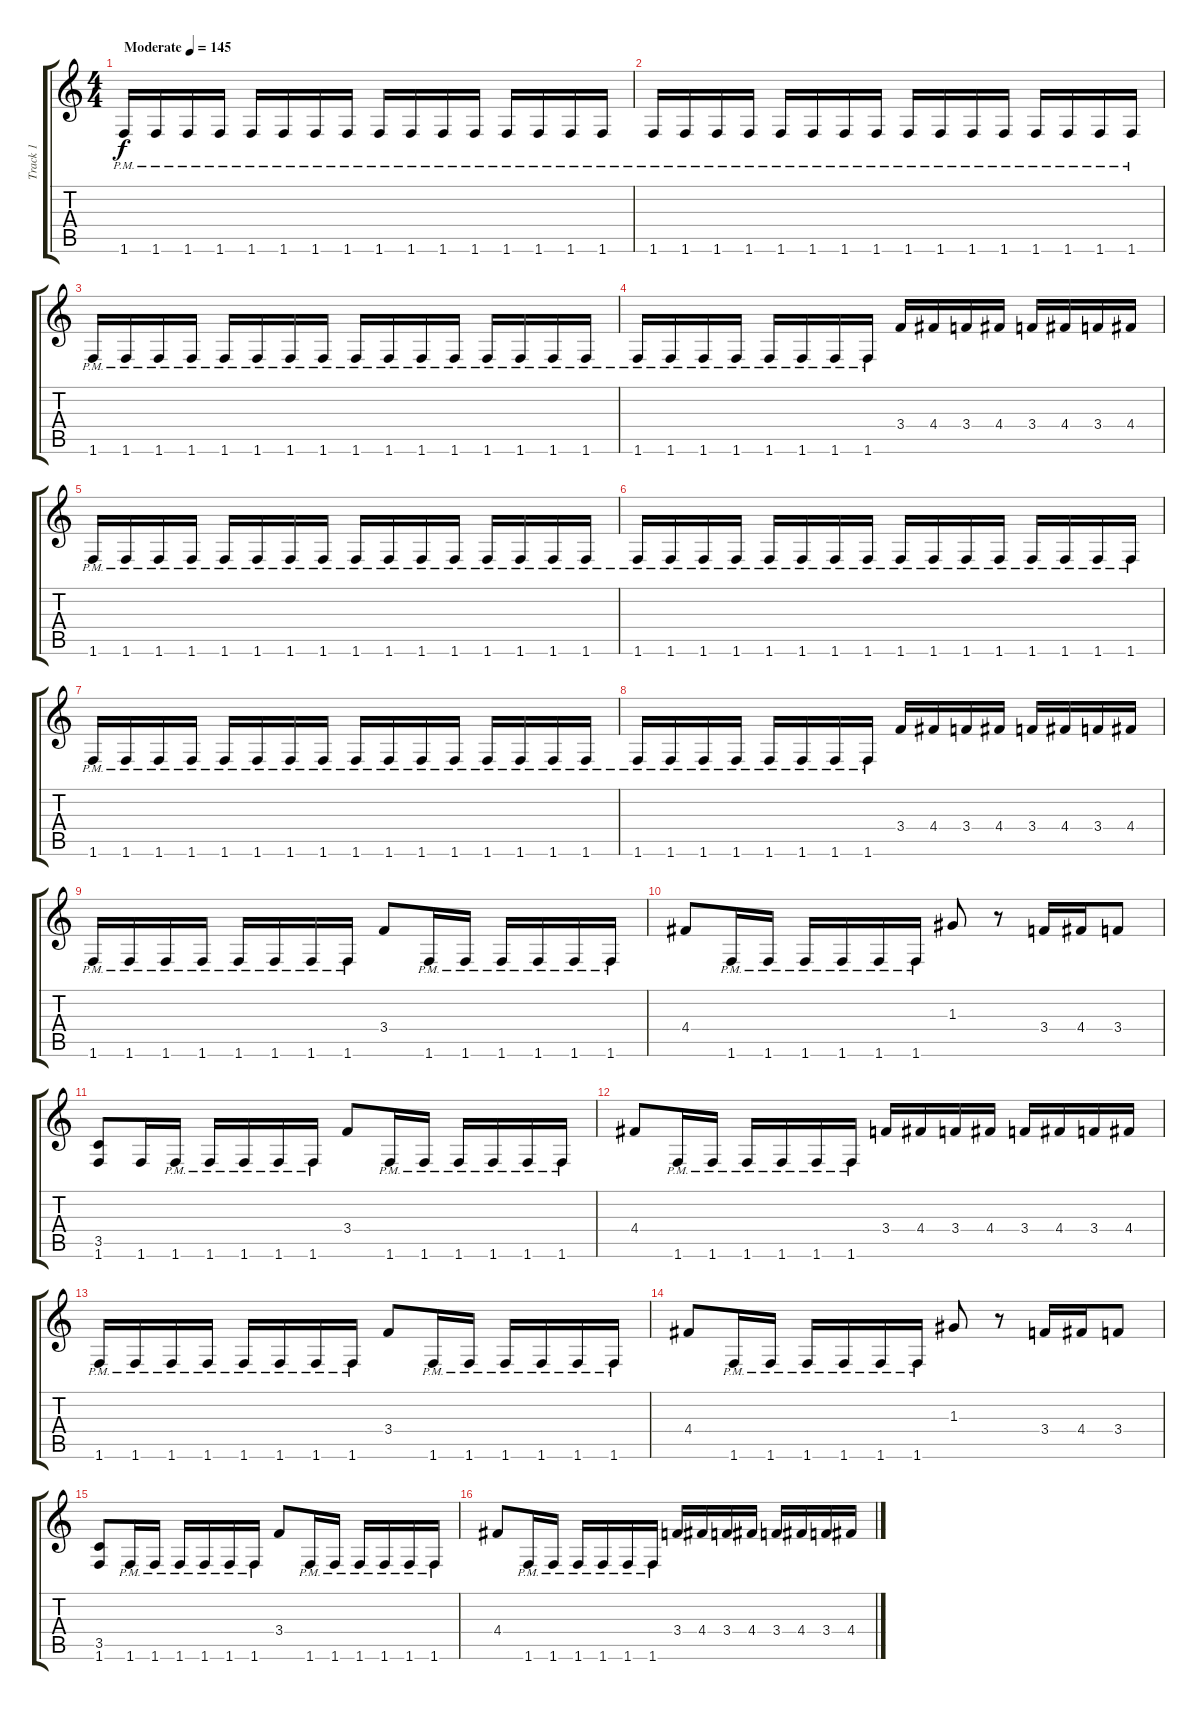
\track ("Track 1" "Track 1") {instrument distortionguitar}
\staff {score tabs}
\tuning (E4 B3 G3 D3 A2 E2) {hide}
\ts (4 4)
\tempo (145 "Moderate")
\clef g2
\ks c
1.6{pm}.16{dy f instrument distortionguitar} 1.6{pm}.16 1.6{pm}.16 1.6{pm}.16 1.6{pm}.16 1.6{pm}.16 1.6{pm}.16 1.6{pm}.16 1.6{pm}.16 1.6{pm}.16 1.6{pm}.16 1.6{pm}.16 1.6{pm}.16 1.6{pm}.16 1.6{pm}.16 1.6{pm}.16 |
1.6{pm}.16 1.6{pm}.16 1.6{pm}.16 1.6{pm}.16 1.6{pm}.16 1.6{pm}.16 1.6{pm}.16 1.6{pm}.16 1.6{pm}.16 1.6{pm}.16 1.6{pm}.16 1.6{pm}.16 1.6{pm}.16 1.6{pm}.16 1.6{pm}.16 1.6{pm}.16 |
1.6{pm}.16 1.6{pm}.16 1.6{pm}.16 1.6{pm}.16 1.6{pm}.16 1.6{pm}.16 1.6{pm}.16 1.6{pm}.16 1.6{pm}.16 1.6{pm}.16 1.6{pm}.16 1.6{pm}.16 1.6{pm}.16 1.6{pm}.16 1.6{pm}.16 1.6{pm}.16 |
1.6{pm}.16 1.6{pm}.16 1.6{pm}.16 1.6{pm}.16 1.6{pm}.16 1.6{pm}.16 1.6{pm}.16 1.6{pm}.16 3.4.16 4.4.16 3.4.16 4.4.16 3.4.16 4.4.16 3.4.16 4.4.16 |
1.6{pm}.16 1.6{pm}.16 1.6{pm}.16 1.6{pm}.16 1.6{pm}.16 1.6{pm}.16 1.6{pm}.16 1.6{pm}.16 1.6{pm}.16 1.6{pm}.16 1.6{pm}.16 1.6{pm}.16 1.6{pm}.16 1.6{pm}.16 1.6{pm}.16 1.6{pm}.16 |
1.6{pm}.16 1.6{pm}.16 1.6{pm}.16 1.6{pm}.16 1.6{pm}.16 1.6{pm}.16 1.6{pm}.16 1.6{pm}.16 1.6{pm}.16 1.6{pm}.16 1.6{pm}.16 1.6{pm}.16 1.6{pm}.16 1.6{pm}.16 1.6{pm}.16 1.6{pm}.16 |
1.6{pm}.16 1.6{pm}.16 1.6{pm}.16 1.6{pm}.16 1.6{pm}.16 1.6{pm}.16 1.6{pm}.16 1.6{pm}.16 1.6{pm}.16 1.6{pm}.16 1.6{pm}.16 1.6{pm}.16 1.6{pm}.16 1.6{pm}.16 1.6{pm}.16 1.6{pm}.16 |
1.6{pm}.16 1.6{pm}.16 1.6{pm}.16 1.6{pm}.16 1.6{pm}.16 1.6{pm}.16 1.6{pm}.16 1.6{pm}.16 3.4.16 4.4.16 3.4.16 4.4.16 3.4.16 4.4.16 3.4.16 4.4.16 |
1.6{pm}.16 1.6{pm}.16 1.6{pm}.16 1.6{pm}.16 1.6{pm}.16 1.6{pm}.16 1.6{pm}.16 1.6{pm}.16 3.4.8 1.6{pm}.16 1.6{pm}.16 1.6{pm}.16 1.6{pm}.16 1.6{pm}.16 1.6{pm}.16 |
4.4.8 1.6{pm}.16 1.6{pm}.16 1.6{pm}.16 1.6{pm}.16 1.6{pm}.16 1.6{pm}.16 1.3.8 r.8 3.4.16 4.4.16 3.4.8 |
(3.5 1.6).8 1.6.16 1.6{pm}.16 1.6{pm}.16 1.6{pm}.16 1.6{pm}.16 1.6{pm}.16 3.4.8 1.6{pm}.16 1.6{pm}.16 1.6{pm}.16 1.6{pm}.16 1.6{pm}.16 1.6{pm}.16 |
4.4.8 1.6{pm}.16 1.6{pm}.16 1.6{pm}.16 1.6{pm}.16 1.6{pm}.16 1.6{pm}.16 3.4.16 4.4.16 3.4.16 4.4.16 3.4.16 4.4.16 3.4.16 4.4.16 |
1.6{pm}.16 1.6{pm}.16 1.6{pm}.16 1.6{pm}.16 1.6{pm}.16 1.6{pm}.16 1.6{pm}.16 1.6{pm}.16 3.4.8 1.6{pm}.16 1.6{pm}.16 1.6{pm}.16 1.6{pm}.16 1.6{pm}.16 1.6{pm}.16 |
4.4.8 1.6{pm}.16 1.6{pm}.16 1.6{pm}.16 1.6{pm}.16 1.6{pm}.16 1.6{pm}.16 1.3.8 r.8 3.4.16 4.4.16 3.4.8 |
(3.5 1.6).8 1.6{pm}.16 1.6{pm}.16 1.6{pm}.16 1.6{pm}.16 1.6{pm}.16 1.6{pm}.16 3.4.8 1.6{pm}.16 1.6{pm}.16 1.6{pm}.16 1.6{pm}.16 1.6{pm}.16 1.6{pm}.16 |
4.4.8 1.6{pm}.16 1.6{pm}.16 1.6{pm}.16 1.6{pm}.16 1.6{pm}.16 1.6{pm}.16 3.4.16 4.4.16 3.4.16 4.4.16 3.4.16 4.4.16 3.4.16 4.4.16
